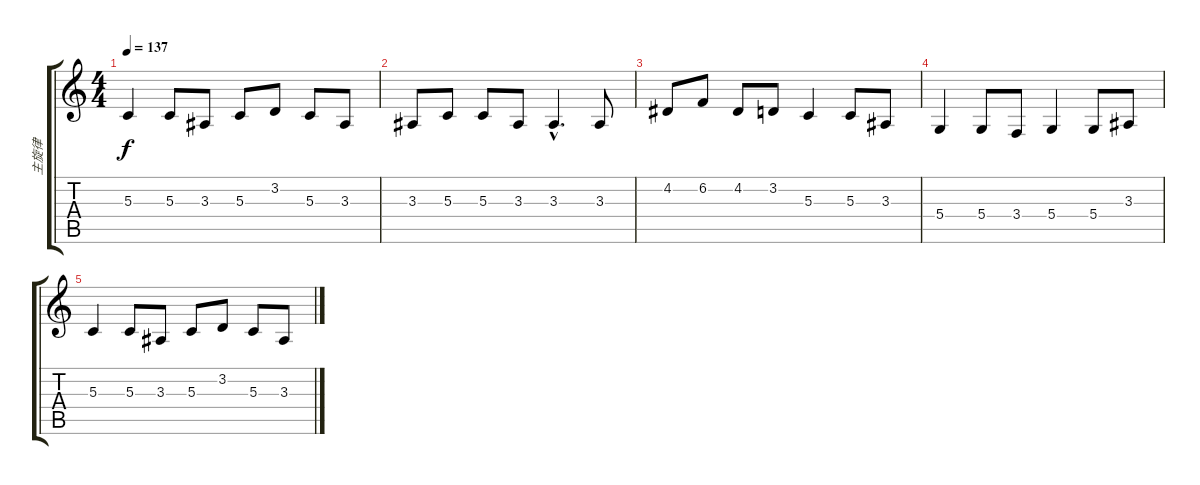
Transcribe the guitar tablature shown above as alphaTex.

\track ("主旋律" "主旋律") {instrument piccolo}
\staff {score tabs}
\tuning (E4 B3 G3 D3 A2 E2) {hide}
\ts (4 4)
\tempo 137
\clef g2
\ks c
5.3.4{dy f} 5.3.8 3.3.8 5.3.8 3.2.8 5.3.8 3.3.8 |
3.3.8 5.3.8 5.3.8 3.3.8 3.3{hac}.4{d} 3.3.8 |
4.2.8 6.2.8 4.2.8 3.2.8 5.3.4 5.3.8 3.3.8 |
5.4.4 5.4.8 3.4.8 5.4.4 5.4.8 3.3.8 |
5.3.4 5.3.8 3.3.8 5.3.8 3.2.8 5.3.8 3.3.8
